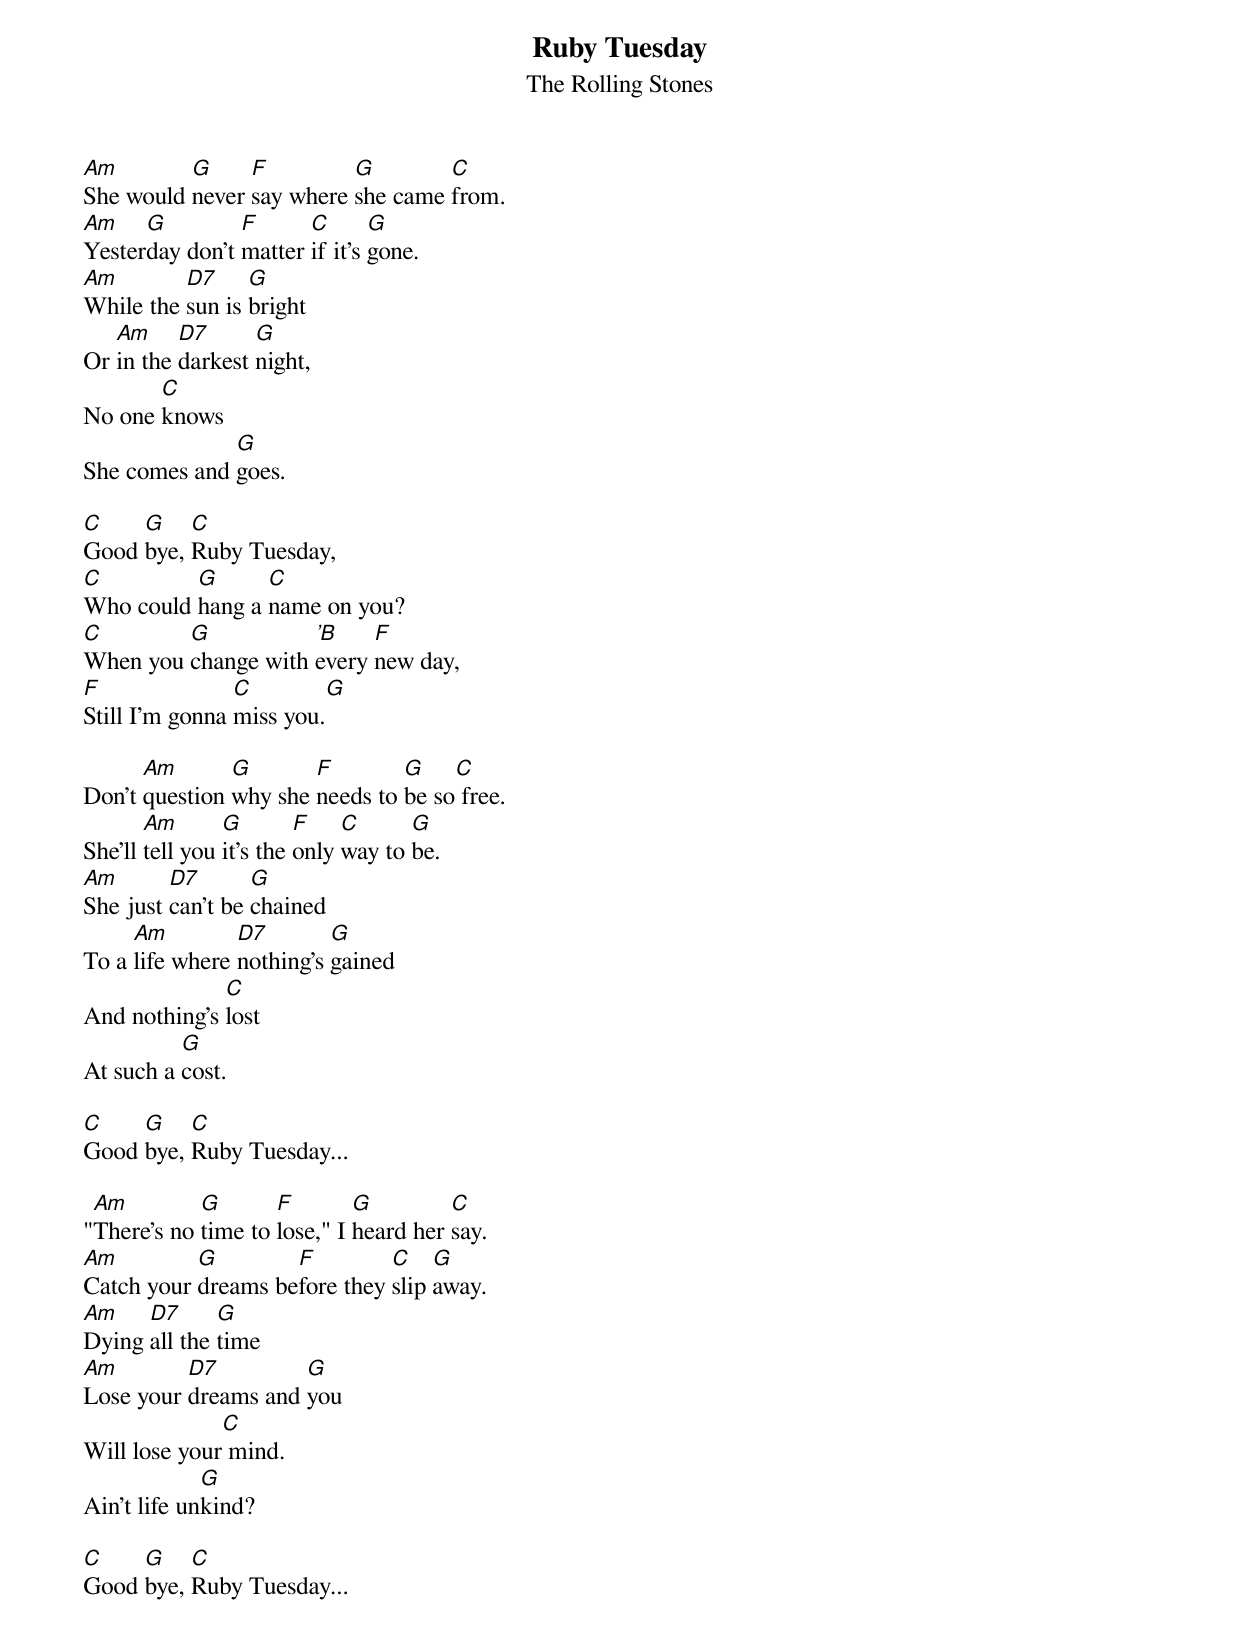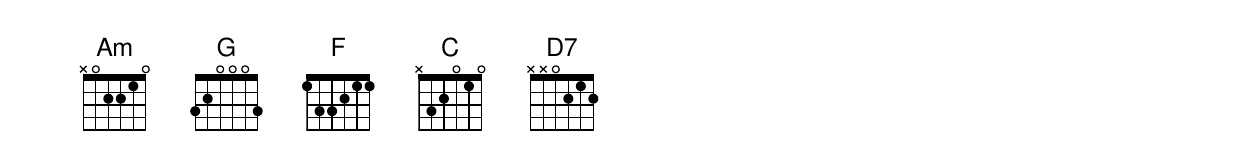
{t:Ruby Tuesday}
{st:The Rolling Stones}

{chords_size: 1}
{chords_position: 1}
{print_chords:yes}
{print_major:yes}
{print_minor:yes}
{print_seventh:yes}
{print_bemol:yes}
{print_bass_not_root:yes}
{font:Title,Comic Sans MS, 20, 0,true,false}
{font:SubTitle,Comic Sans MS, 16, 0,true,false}
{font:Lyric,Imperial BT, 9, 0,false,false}
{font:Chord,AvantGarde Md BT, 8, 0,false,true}
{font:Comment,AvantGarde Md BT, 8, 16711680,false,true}
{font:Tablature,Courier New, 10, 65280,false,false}
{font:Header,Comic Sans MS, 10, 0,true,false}
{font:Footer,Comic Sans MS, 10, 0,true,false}
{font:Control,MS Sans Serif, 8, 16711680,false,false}
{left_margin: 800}
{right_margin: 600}
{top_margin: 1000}
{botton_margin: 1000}
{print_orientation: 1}




[Am]She would [G]never [F]say where [G]she came [C]from.
[Am]Yester[G]day don't [F]matter [C]if it's [G]gone.
[Am]While the [D7]sun is [G]bright
Or [Am]in the [D7]darkest [G]night,
No one [C]knows
She comes and [G]goes.

[C]Good [G]bye, [C]Ruby Tuesday,
[C]Who could [G]hang a [C]name on you?
[C]When you [G]change with ['B]every [F]new day,
[F]Still I'm gonna [C]miss you.[G]

Don't [Am]question [G]why she [F]needs to [G]be so[C] free.
She'll [Am]tell you [G]it's the [F]only [C]way to [G]be.
[Am]She just [D7]can't be [G]chained
To a [Am]life where [D7]nothing's [G]gained
And nothing's [C]lost
At such a [G]cost.

[C]Good [G]bye, [C]Ruby Tuesday...

"[Am]There's no [G]time to [F]lose," I [G]heard her [C]say.
[Am]Catch your [G]dreams be[F]fore they [C]slip [G]away.
[Am]Dying [D7]all the [G]time
[Am]Lose your [D7]dreams and [G]you
Will lose your[C] mind.
Ain't life un[G]kind?

[C]Good [G]bye, [C]Ruby Tuesday...
